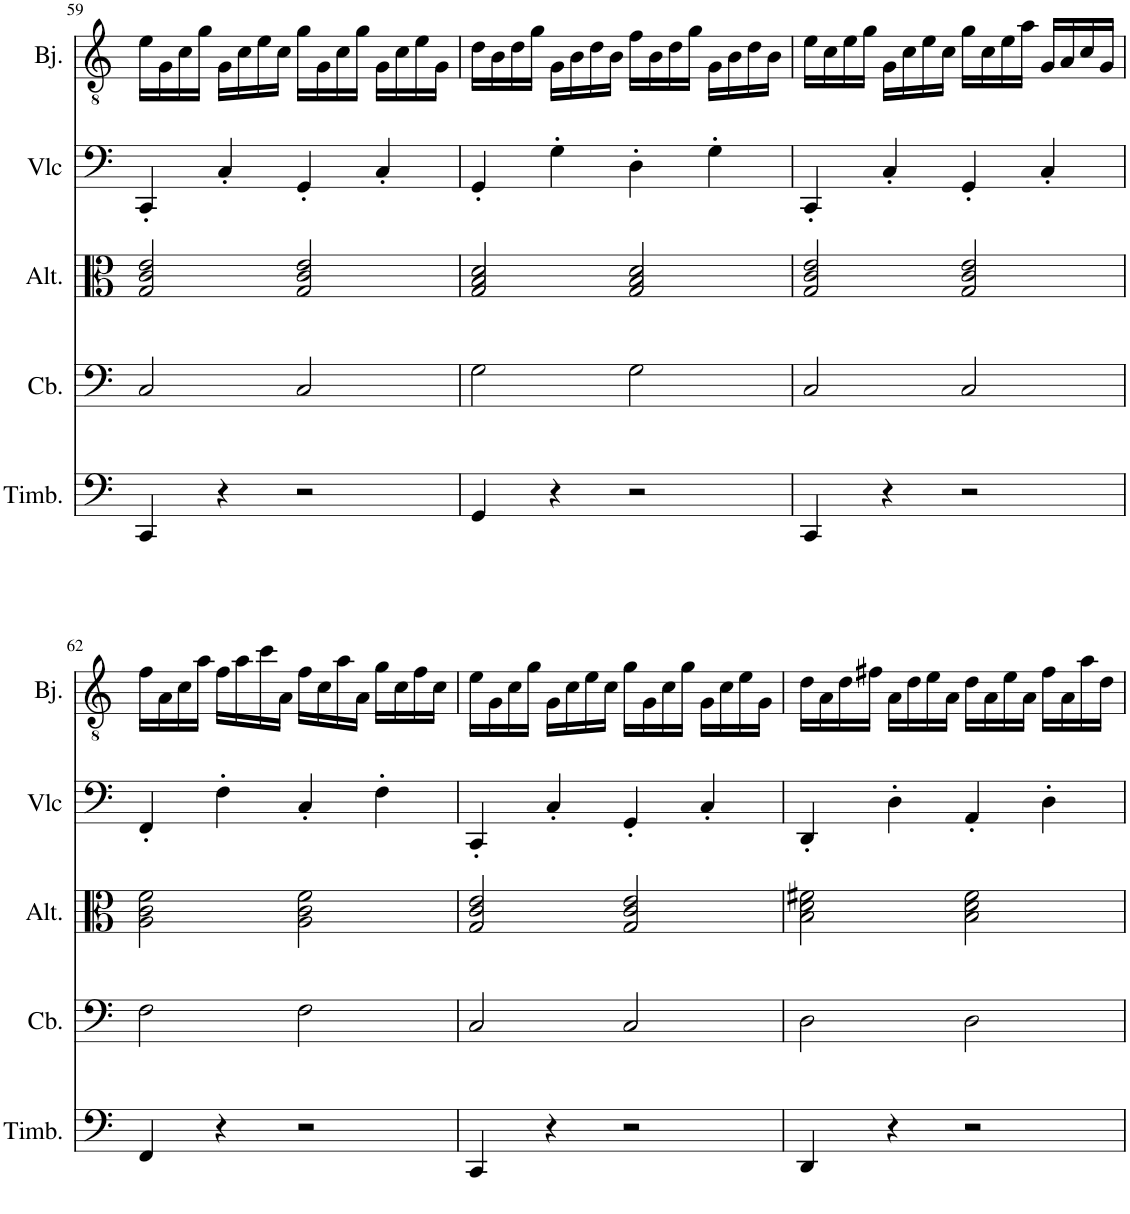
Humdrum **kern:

**kern	**kern	**kern	**kern	**kern
*part5	*part4	*part3	*part2	*part1
*staff5	*staff4	*staff3	*staff2	*staff1
*I"Timbales	*I"Contrebasse	*I"Altos	*I"Violoncelle	*I"Banjo
*I'Timb.	*I'Cb.	*I'Alt.	*I'Vlc	*I'Bj.
!!LO:PB:g=z
*clefF4	*clefF4	*clefC3	*clefF4	*clefGv2
*	*Trd7c12	*	*	*Trd7c12
*k[]	*k[]	*k[]	*k[]	*k[]
*M4/4	*M4/4	*M4/4	*M4/4	*M4/4
=59	=59	=59	=59	=59
4CC/	2C/	2G/ 2c/ 2e/	4CC'/	16e\LL
.	.	.	.	16G\
.	.	.	.	16c\
.	.	.	.	16g\JJ
4r	.	.	4C'/	16G\LL
.	.	.	.	16c\
.	.	.	.	16e\
.	.	.	.	16c\JJ
2r	2C/	2G/ 2c/ 2e/	4GG'/	16g\LL
.	.	.	.	16G\
.	.	.	.	16c\
.	.	.	.	16g\JJ
.	.	.	4C'/	16G\LL
.	.	.	.	16c\
.	.	.	.	16e\
.	.	.	.	16G\JJ
=60	=60	=60	=60	=60
4GG/	2G\	2G/ 2B/ 2d/	4GG'/	16d\LL
.	.	.	.	16B\
.	.	.	.	16d\
.	.	.	.	16g\JJ
4r	.	.	4G'\	16G\LL
.	.	.	.	16B\
.	.	.	.	16d\
.	.	.	.	16B\JJ
2r	2G\	2G/ 2B/ 2d/	4D'\	16f\LL
.	.	.	.	16B\
.	.	.	.	16d\
.	.	.	.	16g\JJ
.	.	.	4G'\	16G\LL
.	.	.	.	16B\
.	.	.	.	16d\
.	.	.	.	16B\JJ
=61	=61	=61	=61	=61
4CC/	2C/	2G/ 2c/ 2e/	4CC'/	16e\LL
.	.	.	.	16c\
.	.	.	.	16e\
.	.	.	.	16g\JJ
4r	.	.	4C'/	16G\LL
.	.	.	.	16c\
.	.	.	.	16e\
.	.	.	.	16c\JJ
2r	2C/	2G/ 2c/ 2e/	4GG'/	16g\LL
.	.	.	.	16c\
.	.	.	.	16e\
.	.	.	.	16a\JJ
.	.	.	4C'/	16G/LL
.	.	.	.	16A/
.	.	.	.	16c/
.	.	.	.	16G/JJ
!!LO:LB:g=z
=62	=62	=62	=62	=62
4FF/	2F\	2A\ 2c\ 2f\	4FF'/	16f\LL
.	.	.	.	16A\
.	.	.	.	16c\
.	.	.	.	16a\JJ
4r	.	.	4F'\	16f\LL
.	.	.	.	16a\
.	.	.	.	16cc\
.	.	.	.	16A\JJ
2r	2F\	2A\ 2c\ 2f\	4C'/	16f\LL
.	.	.	.	16c\
.	.	.	.	16a\
.	.	.	.	16A\JJ
.	.	.	4F'\	16g\LL
.	.	.	.	16c\
.	.	.	.	16f\
.	.	.	.	16c\JJ
=63	=63	=63	=63	=63
4CC/	2C/	2G/ 2c/ 2e/	4CC'/	16e\LL
.	.	.	.	16G\
.	.	.	.	16c\
.	.	.	.	16g\JJ
4r	.	.	4C'/	16G\LL
.	.	.	.	16c\
.	.	.	.	16e\
.	.	.	.	16c\JJ
2r	2C/	2G/ 2c/ 2e/	4GG'/	16g\LL
.	.	.	.	16G\
.	.	.	.	16c\
.	.	.	.	16g\JJ
.	.	.	4C'/	16G\LL
.	.	.	.	16c\
.	.	.	.	16e\
.	.	.	.	16G\JJ
=64	=64	=64	=64	=64
4DD/	2D\	2B\ 2d\ 2f#X\	4DD'/	16d\LL
.	.	.	.	16A\
.	.	.	.	16d\
.	.	.	.	16f#X\JJ
4r	.	.	4D'\	16A\LL
.	.	.	.	16d\
.	.	.	.	16e\
.	.	.	.	16A\JJ
2r	2D\	2B\ 2d\ 2f#\	4AA'/	16d\LL
.	.	.	.	16A\
.	.	.	.	16e\
.	.	.	.	16A\JJ
.	.	.	4D'\	16f#\LL
.	.	.	.	16A\
.	.	.	.	16a\
.	.	.	.	16d\JJ
=	=	=	=	=
*-	*-	*-	*-	*-
